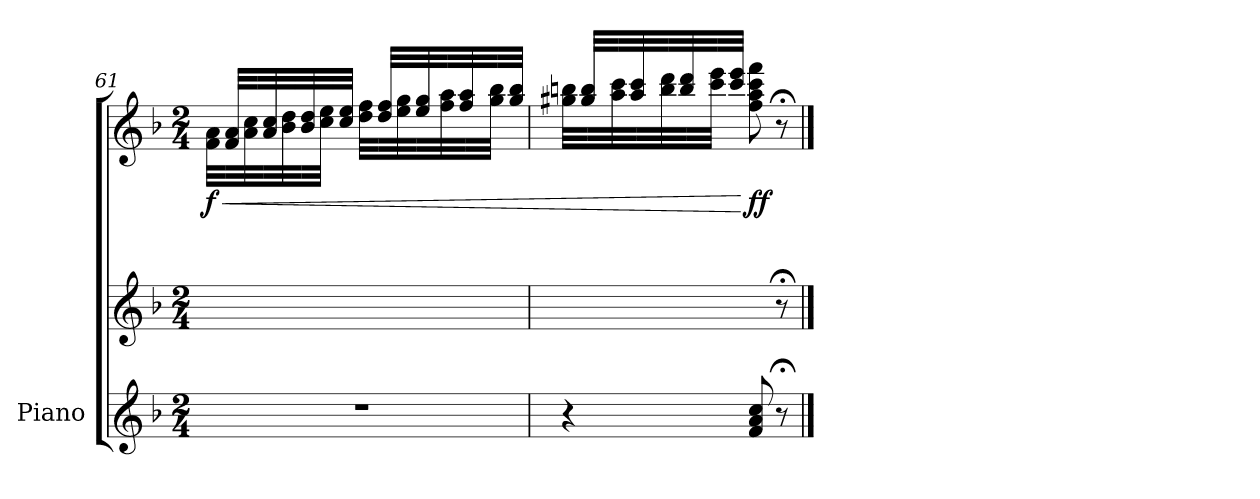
**kern	**kern	**kern	**dynam
*part1	*part1	*part1	*part1
*staff3	*staff2	*staff1	*staff1/2/3
*I"Piano	*	*	*
*I'Pno.	*	*	*
*clefG2	*clefG2	*clefG2	*
*k[b-]	*k[b-]	*k[b-]	*
*M2/4	*M2/4	*M2/4	*
=61	=61	=61	=61
!	!	!	!LO:HP:b
*	*	*^	*
!	!	!	!	!LO:DY:n=1:b
2r	32f/yy 32a/yy	32f\ 32a\LLL	32ryy	< f
.	4...ryy	32f\yy 32a\yy	32f/ 32a/LLL	.
.	.	32a\ 32cc\	32a/yy 32cc/yy	.
.	.	32a\yy 32cc\yy	32a/ 32cc/	.
.	.	32b-\ 32dd\	32b-/yy 32dd/yy	.
.	.	32b-\yy 32dd\yy	32b-/ 32dd/	.
.	.	32cc\ 32ee\JJJ	32cc/yy 32ee/yy	.
.	.	32cc\yy 32ee\yy	32cc/ 32ee/JJJ	.
.	.	32dd\ 32ff\LLL	32dd\yy 32ff\yy	.
.	.	32dd\yy 32ff\yy	32dd/ 32ff/LLL	.
.	.	32ee\ 32gg\	32ee/yy 32gg/yy	.
.	.	32ee\yy 32gg\yy	32ee/ 32gg/	.
.	.	32ff\ 32aa\	32ff/yy 32aa/yy	.
.	.	32ff\yy 32aa\yy	32ff/ 32aa/	.
.	.	32gg\ 32bb-\JJJ	32gg/yy 32bb-/yy	.
.	.	32gg\yy 32bb-\yy	32gg/ 32bb-/JJJ	.
=62	=62	=62	=62	=62
4r	32gg#Xyy/ 32bbnyy/KKL	32gg#X\ 32bbn\LLL	32ryy	.
.	8..ryy	32gg#\yy 32bb\yy	32gg#/ 32bb/LLL	.
.	.	32aa\ 32ccc\	32aa/yy 32ccc/yy	.
.	.	32aa\yy 32ccc\yy	32aa/ 32ccc/	.
.	.	32bb\ 32ddd\	32bb/yy 32ddd/yy	.
.	.	32bb\yy 32ddd\yy	32bb/ 32ddd/	.
.	.	32ccc\ 32eee\JJJ	32ccc/yy 32eee/yy	.
.	.	32ccc\yy 32eee\yy	32ccc/ 32eee/JJJ	.
*	*clefF4	*	*	*
!	!	!	!	!LO:DY:n=1:b
8f/ 8a/ 8cc/	8FF/ 8F/J	8ff\ 8aa\ 8ccc\ 8fff\	4ryy	[ ff
8r;<	8r;<	8r;<	.	.
*	*	*v	*v	*
==	==	==	==
*-	*-	*-	*-
